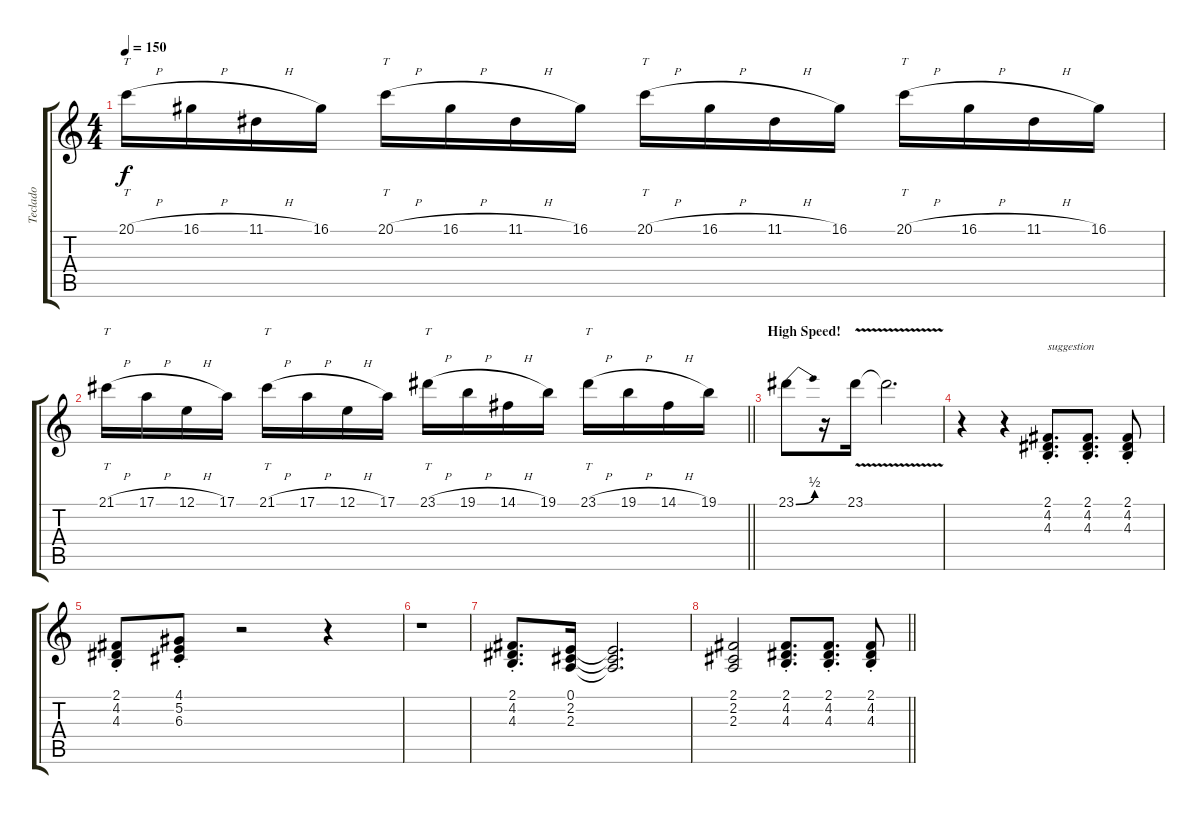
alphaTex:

\track ("Teclado" "Teclado") {instrument lead2sawtooth}
\staff {score tabs}
\tuning (E4 B3 G3 D3 A2 E2) {hide}
\ts (4 4)
\tempo 150
\clef g2
\ks c
20.1{h}.16{tt dy f} 16.1{h}.16 11.1{h}.16 16.1.16 20.1{h}.16{tt} 16.1{h}.16 11.1{h}.16 16.1.16 20.1{h}.16{tt} 16.1{h}.16 11.1{h}.16 16.1.16 20.1{h}.16{tt} 16.1{h}.16 11.1{h}.16 16.1.16 |
\barLineRight lightlight
21.1{h}.16{tt} 17.1{h}.16 12.1{h}.16 17.1.16 21.1{h}.16{tt} 17.1{h}.16 12.1{h}.16 17.1.16 23.1{h}.16{tt} 19.1{h}.16 14.1{h}.16 19.1.16 23.1{h}.16{tt} 19.1{h}.16 14.1{h}.16 19.1.16 |
\section ("" "High Speed!")
23.1{be (bend 0 0 60 2)}.8 r.16 23.1{v}.16 23.1{t}.2{d} |
r.4{instrument stringensemble1} r.4 (2.1{st} 4.2{st} 4.3{st}).8{d txt "suggestion"} (2.1{st} 4.2{st} 4.3{st}).8{d} (2.1{st} 4.2{st} 4.3{st}).8 |
(2.1{st} 4.2{st} 4.3{st}).8 (4.1{st} 5.2{st} 6.3{st}).8 r.2 r.4 |
r.1 |
(2.1{st} 4.2{st} 4.3{st}).8{d} (0.1 2.2 2.3).16 (0.1{t} 2.2{t} 2.3{t}).2{d} |
\barLineRight lightlight
(2.1 2.2 2.3).2 (2.1{st} 4.2{st} 4.3{st}).8{d} (2.1{st} 4.2{st} 4.3{st}).8{d} (2.1{st} 4.2{st} 4.3{st}).8
